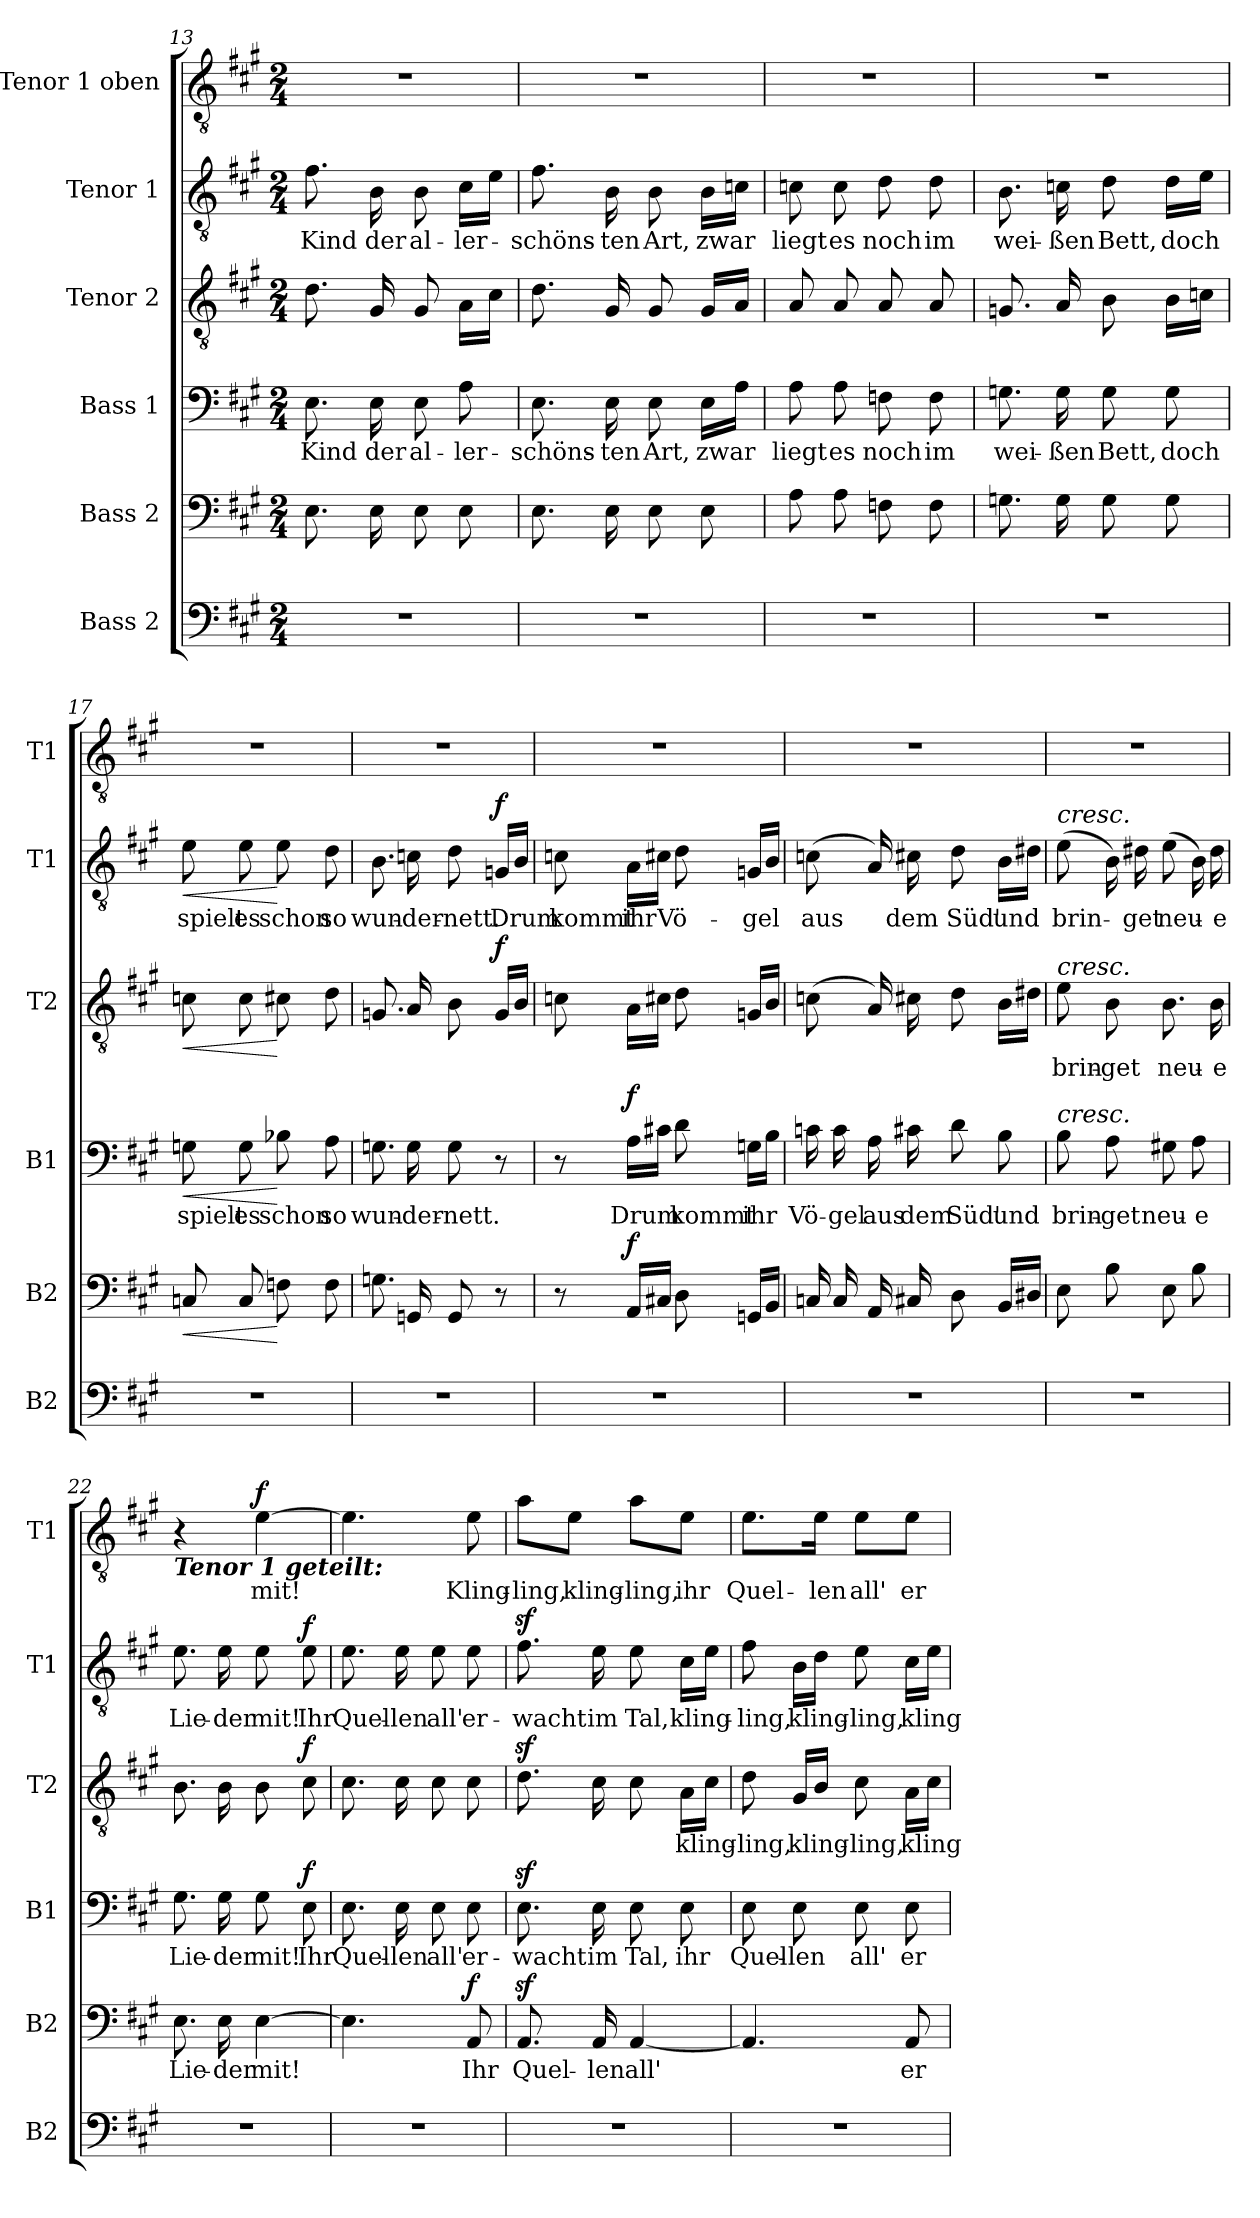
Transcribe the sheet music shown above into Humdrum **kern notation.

**kern	**kern	**text	**dynam	**kern	**text	**dynam	**kern	**text	**dynam	**kern	**text	**dynam	**kern	**text	**dynam
*part6	*part5	*part5	*part5	*part4	*part4	*part4	*part3	*part3	*part3	*part2	*part2	*part2	*part1	*part1	*part1
*staff6	*staff5	*staff5	*staff5	*staff4	*staff4	*staff4	*staff3	*staff3	*staff3	*staff2	*staff2	*staff2	*staff1	*staff1	*staff1
*I"Bass 2	*I"Bass 2	*	*	*I"Bass 1	*	*	*I"Tenor 2	*	*	*I"Tenor 1	*	*	*I"Tenor 1 oben	*	*
*I'B2	*I'B2	*	*	*I'B1	*	*	*I'T2	*	*	*I'T1	*	*	*I'T1	*	*
*clefF4	*clefF4	*	*	*clefF4	*	*	*clefGv2	*	*	*clefGv2	*	*	*clefGv2	*	*
*k[f#c#g#]	*k[f#c#g#]	*	*	*k[f#c#g#]	*	*	*k[f#c#g#]	*	*	*k[f#c#g#]	*	*	*k[f#c#g#]	*	*
*M2/4	*M2/4	*	*	*M2/4	*	*	*M2/4	*	*	*M2/4	*	*	*M2/4	*	*
=13	=13	=13	=13	=13	=13	=13	=13	=13	=13	=13	=13	=13	=13	=13	=13
2r	8.E\	.	.	8.E\	Kind	.	8.d\	.	.	8.f#\	Kind	.	2r	.	.
.	16E\	.	.	16E\	der	.	16G#/	.	.	16B\	der	.	.	.	.
.	8E\	.	.	8E\	al-	.	8G#/	.	.	8B\	al-	.	.	.	.
.	8E\	.	.	8A\	-ler-	.	16A\LL	.	.	16c#\LL	-ler-	.	.	.	.
.	.	.	.	.	.	.	16c#\JJ	.	.	16e\JJ	.	.	.	.	.
=14	=14	=14	=14	=14	=14	=14	=14	=14	=14	=14	=14	=14	=14	=14	=14
2r	8.E\	.	.	8.E\	-schöns-	.	8.d\	.	.	8.f#\	-schöns-	.	2r	.	.
.	16E\	.	.	16E\	-ten	.	16G#/	.	.	16B\	-ten	.	.	.	.
.	8E\	.	.	8E\	Art,	.	8G#/	.	.	8B\	Art,	.	.	.	.
.	8E\	.	.	16E\LL	zwar	.	16G#/LL	.	.	16B\LL	zwar	.	.	.	.
.	.	.	.	16A\JJ	.	.	16A/JJ	.	.	16cn\JJ	.	.	.	.	.
!!LO:LB:g=z
=15	=15	=15	=15	=15	=15	=15	=15	=15	=15	=15	=15	=15	=15	=15	=15
2r	8A\	.	.	8A\	liegt	.	8A/	.	.	8cn\	liegt	.	2r	.	.
.	8A\	.	.	8A\	es	.	8A/	.	.	8c\	es	.	.	.	.
.	8Fn\	.	.	8Fn\	noch	.	8A/	.	.	8d\	noch	.	.	.	.
.	8F\	.	.	8F\	im	.	8A/	.	.	8d\	im	.	.	.	.
=16	=16	=16	=16	=16	=16	=16	=16	=16	=16	=16	=16	=16	=16	=16	=16
2r	8.Gn\	.	.	8.Gn\	wei-	.	8.Gn/	.	.	8.B\	wei-	.	2r	.	.
.	16G\	.	.	16G\	-ßen	.	16A/	.	.	16cn\	-ßen	.	.	.	.
.	8G\	.	.	8G\	Bett,	.	8B\	.	.	8d\	Bett,	.	.	.	.
.	8G\	.	.	8G\	doch	.	16B\LL	.	.	16d\LL	doch	.	.	.	.
.	.	.	.	.	.	.	16cn\JJ	.	.	16e\JJ	.	.	.	.	.
=17	=17	=17	=17	=17	=17	=17	=17	=17	=17	=17	=17	=17	=17	=17	=17
!	!	!	!LO:HP:b	!	!	!LO:HP:b	!	!	!LO:HP:b	!	!	!LO:HP:b	!	!	!
2r	8Cn/	.	<	8Gn\	spielt	<	8cn\	.	<	8e\	spielt	<	2r	.	.
.	8C/	.	.	8G\	es	.	8c\	.	.	8e\	es	.	.	.	.
.	8Fn\	.	[	8B-X\	schon	[	8c#X\	.	[	8e\	schon	[	.	.	.
.	8F\	.	.	8A\	so	.	8d\	.	.	8d\	so	.	.	.	.
=18	=18	=18	=18	=18	=18	=18	=18	=18	=18	=18	=18	=18	=18	=18	=18
2r	8.Gn\	.	.	8.Gn\	wun-	.	8.Gn/	.	.	8.B\	wun-	.	2r	.	.
.	16GGn/	.	.	16G\	-der-	.	16A/	.	.	16cn\	-der-	.	.	.	.
.	8GG/	.	.	8G\	-nett.	.	8B\	.	.	8d\	-nett.	.	.	.	.
!	!	!	!	!	!	!	!	!	!LO:DY:a	!	!	!LO:DY:a	!	!	!
.	8r	.	.	8r	.	.	16G/LL	.	f	16Gn/LL	Drum	f	.	.	.
.	.	.	.	.	.	.	16B/JJ	.	.	16B/JJ	.	.	.	.	.
!!LO:PB:g=z
=19	=19	=19	=19	=19	=19	=19	=19	=19	=19	=19	=19	=19	=19	=19	=19
2r	8r	.	.	8r	.	.	8cn\	.	.	8cn\	kommt	.	2r	.	.
!	!	!	!LO:DY:a	!	!	!LO:DY:a	!	!	!	!	!	!	!	!	!
.	16AA/LL	.	f	16A\LL	Drum	f	16A\LL	.	.	16A\LL	ihr	.	.	.	.
.	16C#X/JJ	.	.	16c#X\JJ	.	.	16c#X\JJ	.	.	16c#X\JJ	.	.	.	.	.
.	8D\	.	.	8d\	kommt	.	8d\	.	.	8d\	Vö-	.	.	.	.
.	16GGn/LL	.	.	16Gn\LL	ihr	.	16Gn/LL	.	.	16Gn/LL	-gel	.	.	.	.
.	16BB/JJ	.	.	16B\JJ	.	.	16B/JJ	.	.	16B/JJ	.	.	.	.	.
=20	=20	=20	=20	=20	=20	=20	=20	=20	=20	=20	=20	=20	=20	=20	=20
2r	16Cn/	.	.	16cn\	Vö-	.	(8cn\	.	.	(8cn\	aus	.	2r	.	.
.	16C/	.	.	16c\	-gel	.	.	.	.	.	.	.	.	.	.
.	16AA/	.	.	16A\	aus	.	16A/)	.	.	16A/)	.	.	.	.	.
.	16C#X/	.	.	16c#X\	dem	.	16c#X\	.	.	16c#X\	dem	.	.	.	.
.	8D\	.	.	8d\	Süd'	.	8d\	.	.	8d\	Süd'	.	.	.	.
.	16BB/LL	.	.	8B\	und	.	16B\LL	.	.	16B\LL	und	.	.	.	.
.	16D#X/JJ	.	.	.	.	.	16d#X\JJ	.	.	16d#X\JJ	.	.	.	.	.
=21	=21	=21	=21	=21	=21	=21	=21	=21	=21	=21	=21	=21	=21	=21	=21
!	!	!	!	!	!	!	!	!	!	!LO:TX:a:i:t=cresc.	!	!	!	!	!
!	!	!	!	!	!	!	!LO:TX:a:i:t=cresc.	!	!	!	!	!	!	!	!
!	!	!	!	!LO:TX:a:i:t=cresc.	!	!	!	!	!	!	!	!	!	!	!
2r	8E\	.	.	8B\	brin-	.	8e\	brin-	.	(8e\	brin-	.	2r	.	.
.	8B\	.	.	8A\	-get	.	8B\	-get	.	16B\)	.	.	.	.	.
.	.	.	.	.	.	.	.	.	.	16d#X\	-get	.	.	.	.
.	8E\	.	.	8G#X\	neu-	.	8.B\	neu-	.	(8e\	neu-	.	.	.	.
.	8B\	.	.	8A\	-e	.	.	.	.	16B\)	.	.	.	.	.
.	.	.	.	.	.	.	16B\	-e	.	16d#\	-e	.	.	.	.
=22	=22	=22	=22	=22	=22	=22	=22	=22	=22	=22	=22	=22	=22	=22	=22
!	!	!	!	!	!	!	!	!	!	!	!	!	!LO:TX:b:Bi:t=Tenor 1 geteilt&colon;	!	!
2r	8.E\	Lie-	.	8.G#\	Lie-	.	8.B\	.	.	8.e\	Lie-	.	4r	.	.
.	16E\	-der	.	16G#\	-der	.	16B\	.	.	16e\	-der	.	.	.	.
!	!	!	!	!	!	!	!	!	!	!	!	!	!	!	!LO:DY:a
.	[4E\	mit!	.	8G#\	mit!	.	8B\	.	.	8e\	mit!	.	[4e\	mit!	f
!	!	!	!	!	!	!LO:DY:a	!	!	!LO:DY:a	!	!	!LO:DY:a	!	!	!
.	.	.	.	8E\	Ihr	f	8c#\	.	f	8e\	Ihr	f	.	.	.
!!LO:LB:g=z
=23	=23	=23	=23	=23	=23	=23	=23	=23	=23	=23	=23	=23	=23	=23	=23
2r	4.E\]	.	.	8.E\	Quel-	.	8.c#\	.	.	8.e\	Quel-	.	4.e\]	.	.
.	.	.	.	16E\	-len	.	16c#\	.	.	16e\	-len	.	.	.	.
.	.	.	.	8E\	all'	.	8c#\	.	.	8e\	all'	.	.	.	.
!	!	!	!LO:DY:a	!	!	!	!	!	!	!	!	!	!	!	!
.	8AA/	Ihr	f	8E\	er-	.	8c#\	.	.	8e\	er-	.	8e\	Kling-	.
=24	=24	=24	=24	=24	=24	=24	=24	=24	=24	=24	=24	=24	=24	=24	=24
2r	8.AAz>/	Quel-	.	8.Ez>\	-wacht	.	8.dz>\	.	.	8.f#z>\	-wacht	.	8a\L	-ling,	.
.	.	.	.	.	.	.	.	.	.	.	.	.	8e\J	kling-	.
.	16AA/	-len	.	16E\	im	.	16c#\	.	.	16e\	im	.	.	.	.
.	[4AA/	all'	.	8E\	Tal,	.	8c#\	.	.	8e\	Tal,	.	8a\L	-ling,	.
.	.	.	.	8E\	ihr	.	16A\LL	kling-	.	16c#\LL	kling-	.	8e\J	ihr	.
.	.	.	.	.	.	.	16c#\JJ	.	.	16e\JJ	.	.	.	.	.
=25	=25	=25	=25	=25	=25	=25	=25	=25	=25	=25	=25	=25	=25	=25	=25
2r	4.AA/]	.	.	8E\	Quel-	.	8d\	-ling,	.	8f#\	-ling,	.	8.e\L	Quel-	.
.	.	.	.	8E\	-len	.	16G#/LL	kling-	.	16B\LL	kling-	.	.	.	.
.	.	.	.	.	.	.	16B/JJ	.	.	16d\JJ	.	.	16e\Jk	-len	.
.	.	.	.	8E\	all'	.	8c#\	-ling,	.	8e\	-ling,	.	8e\L	all'	.
.	8AA/	er-	.	8E\	er-	.	16A\LL	kling-	.	16c#\LL	kling-	.	8e\J	er-	.
.	.	.	.	.	.	.	16c#\JJ	.	.	16e\JJ	.	.	.	.	.
=	=	=	=	=	=	=	=	=	=	=	=	=	=	=	=
*-	*-	*-	*-	*-	*-	*-	*-	*-	*-	*-	*-	*-	*-	*-	*-
